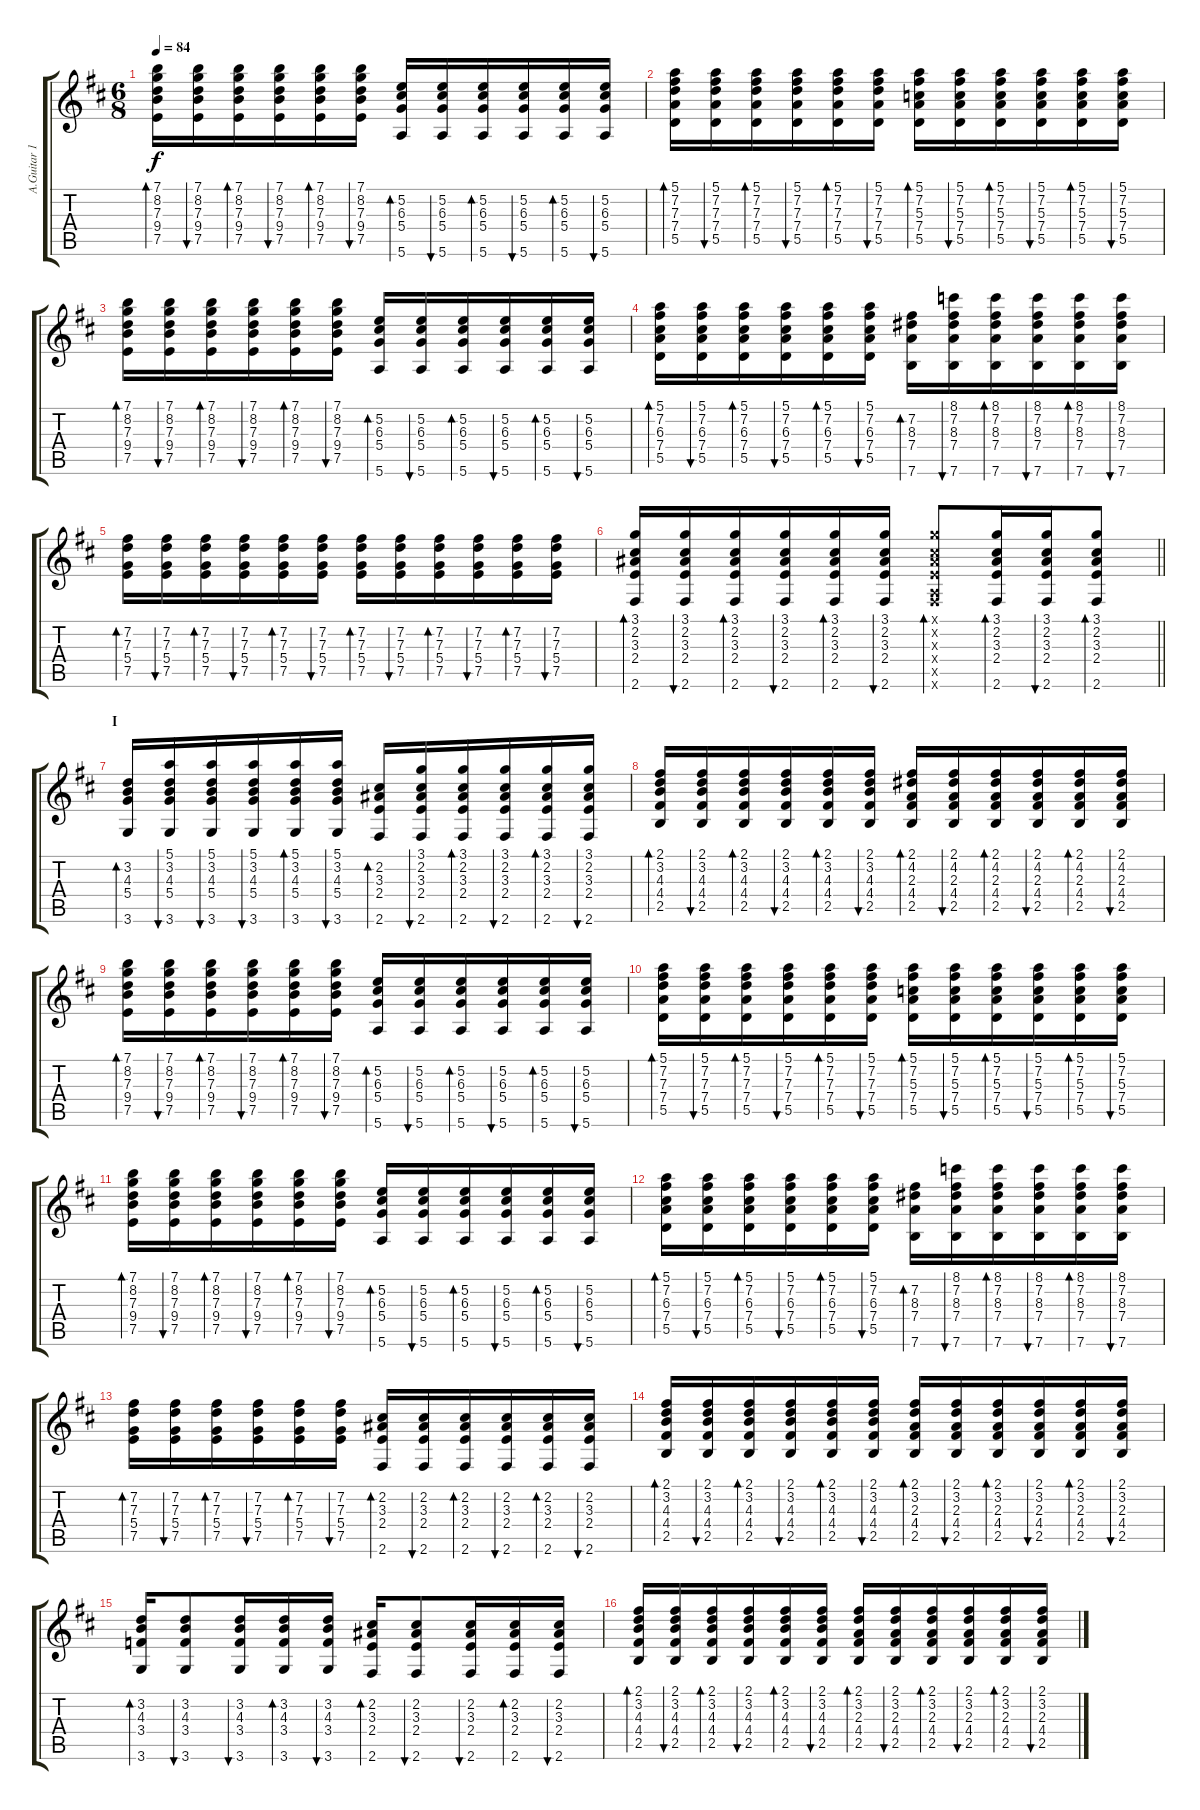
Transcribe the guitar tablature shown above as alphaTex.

\track ("A.Guitar 1" "A.Guitar 1") {instrument acousticguitarsteel}
\staff {score tabs}
\tuning (E4 B3 G3 D3 A2 E2) {hide}
\ts (6 8)
\tempo 84
\clef g2
\ks d
(7.1 8.2 7.3 9.4 7.5).16{bd 30 dy f} (7.1 8.2 7.3 9.4 7.5).16{bu 30} (7.1 8.2 7.3 9.4 7.5).16{bd 30} (7.1 8.2 7.3 9.4 7.5).16{bu 30} (7.1 8.2 7.3 9.4 7.5).16{bd 30} (7.1 8.2 7.3 9.4 7.5).16{bu 30} (5.2 6.3 5.4 5.6).16{bd 30} (5.2 6.3 5.4 5.6).16{bu 30} (5.2 6.3 5.4 5.6).16{bd 30} (5.2 6.3 5.4 5.6).16{bu 30} (5.2 6.3 5.4 5.6).16{bd 30} (5.2 6.3 5.4 5.6).16{bu 30} |
(5.1 7.2 7.3 7.4 5.5).16{bd 30} (5.1 7.2 7.3 7.4 5.5).16{bu 30} (5.1 7.2 7.3 7.4 5.5).16{bd 30} (5.1 7.2 7.3 7.4 5.5).16{bu 30} (5.1 7.2 7.3 7.4 5.5).16{bd 30} (5.1 7.2 7.3 7.4 5.5).16{bu 30} (5.1 7.2 5.3 7.4 5.5).16{bd 30} (5.1 7.2 5.3 7.4 5.5).16{bu 30} (5.1 7.2 5.3 7.4 5.5).16{bd 30} (5.1 7.2 5.3 7.4 5.5).16{bu 30} (5.1 7.2 5.3 7.4 5.5).16{bd 30} (5.1 7.2 5.3 7.4 5.5).16{bu 30} |
(7.1 8.2 7.3 9.4 7.5).16{bd 30} (7.1 8.2 7.3 9.4 7.5).16{bu 30} (7.1 8.2 7.3 9.4 7.5).16{bd 30} (7.1 8.2 7.3 9.4 7.5).16{bu 30} (7.1 8.2 7.3 9.4 7.5).16{bd 30} (7.1 8.2 7.3 9.4 7.5).16{bu 30} (5.2 6.3 5.4 5.6).16{bd 30} (5.2 6.3 5.4 5.6).16{bu 30} (5.2 6.3 5.4 5.6).16{bd 30} (5.2 6.3 5.4 5.6).16{bu 30} (5.2 6.3 5.4 5.6).16{bd 30} (5.2 6.3 5.4 5.6).16{bu 30} |
(5.1 7.2 6.3 7.4 5.5).16{bd 30} (5.1 7.2 6.3 7.4 5.5).16{bu 30} (5.1 7.2 6.3 7.4 5.5).16{bd 30} (5.1 7.2 6.3 7.4 5.5).16{bu 30} (5.1 7.2 6.3 7.4 5.5).16{bd 30} (5.1 7.2 6.3 7.4 5.5).16{bu 30} (7.2 8.3 7.4 7.6).16{bd 30} (8.1 7.2 8.3 7.4 7.6).16{bu 30} (8.1 7.2 8.3 7.4 7.6).16{bd 30} (8.1 7.2 8.3 7.4 7.6).16{bu 30} (8.1 7.2 8.3 7.4 7.6).16{bd 30} (8.1 7.2 8.3 7.4 7.6).16{bu 30} |
(7.2 7.3 5.4 7.5).16{bd 30} (7.2 7.3 5.4 7.5).16{bu 30} (7.2 7.3 5.4 7.5).16{bd 30} (7.2 7.3 5.4 7.5).16{bu 30} (7.2 7.3 5.4 7.5).16{bd 30} (7.2 7.3 5.4 7.5).16{bu 30} (7.2 7.3 5.4 7.5).16{bd 30} (7.2 7.3 5.4 7.5).16{bu 30} (7.2 7.3 5.4 7.5).16{bd 30} (7.2 7.3 5.4 7.5).16{bu 30} (7.2 7.3 5.4 7.5).16{bd 30} (7.2 7.3 5.4 7.5).16{bu 30} |
\barLineRight lightlight
(3.1 2.2 3.3 2.4 2.6).16{bd 30 volume 10 instrument acousticguitarsteel} (3.1 2.2 3.3 2.4 2.6).16{bu 30 volume 13} (3.1 2.2 3.3 2.4 2.6).16{bd 30} (3.1 2.2 3.3 2.4 2.6).16{bu 30} (3.1 2.2 3.3 2.4 2.6).16{bd 30} (3.1 2.2 3.3 2.4 2.6).16{bu 30} (3.1{x} 2.2{x} 3.3{x} 2.4{x} 0.5{x} 2.6{x}).8{bd 120} (3.1 2.2 3.3 2.4 2.6).16{bd 60} (3.1 2.2 3.3 2.4 2.6).16{bu 30} (3.1 2.2 3.3 2.4 2.6).8{bd 30} |
\section ("" "I")
(3.2 4.3 5.4 3.6).16{bd 30} (5.1 3.2 4.3 5.4 3.6).16{bu 30} (5.1 3.2 4.3 5.4 3.6).16{bu 30} (5.1 3.2 4.3 5.4 3.6).16{bu 30} (5.1 3.2 4.3 5.4 3.6).16{bd 30} (5.1 3.2 4.3 5.4 3.6).16{bu 30} (2.2 3.3 2.4 2.6).16{bd 30} (3.1 2.2 3.3 2.4 2.6).16{bu 30} (3.1 2.2 3.3 2.4 2.6).16{bd 30} (3.1 2.2 3.3 2.4 2.6).16{bu 30} (3.1 2.2 3.3 2.4 2.6).16{bd 30} (3.1 2.2 3.3 2.4 2.6).16{bu 30} |
(2.1 3.2 4.3 4.4 2.5).16{bd 30} (2.1 3.2 4.3 4.4 2.5).16{bu 30} (2.1 3.2 4.3 4.4 2.5).16{bd 30} (2.1 3.2 4.3 4.4 2.5).16{bu 30} (2.1 3.2 4.3 4.4 2.5).16{bd 30} (2.1 3.2 4.3 4.4 2.5).16{bu 30} (2.1 4.2 2.3 4.4 2.5).16{bd 30} (2.1 4.2 2.3 4.4 2.5).16{bu 30} (2.1 4.2 2.3 4.4 2.5).16{bd 30} (2.1 4.2 2.3 4.4 2.5).16{bu 30} (2.1 4.2 2.3 4.4 2.5).16{bd 30} (2.1 4.2 2.3 4.4 2.5).16{bu 30} |
(7.1 8.2 7.3 9.4 7.5).16{bd 30} (7.1 8.2 7.3 9.4 7.5).16{bu 30} (7.1 8.2 7.3 9.4 7.5).16{bd 30} (7.1 8.2 7.3 9.4 7.5).16{bu 30} (7.1 8.2 7.3 9.4 7.5).16{bd 30} (7.1 8.2 7.3 9.4 7.5).16{bu 30} (5.2 6.3 5.4 5.6).16{bd 30} (5.2 6.3 5.4 5.6).16{bu 30} (5.2 6.3 5.4 5.6).16{bd 30} (5.2 6.3 5.4 5.6).16{bu 30} (5.2 6.3 5.4 5.6).16{bd 30} (5.2 6.3 5.4 5.6).16{bu 30} |
(5.1 7.2 7.3 7.4 5.5).16{bd 30} (5.1 7.2 7.3 7.4 5.5).16{bu 30} (5.1 7.2 7.3 7.4 5.5).16{bd 30} (5.1 7.2 7.3 7.4 5.5).16{bu 30} (5.1 7.2 7.3 7.4 5.5).16{bd 30} (5.1 7.2 7.3 7.4 5.5).16{bu 30} (5.1 7.2 5.3 7.4 5.5).16{bd 30} (5.1 7.2 5.3 7.4 5.5).16{bu 30} (5.1 7.2 5.3 7.4 5.5).16{bd 30} (5.1 7.2 5.3 7.4 5.5).16{bu 30} (5.1 7.2 5.3 7.4 5.5).16{bd 30} (5.1 7.2 5.3 7.4 5.5).16{bu 30} |
(7.1 8.2 7.3 9.4 7.5).16{bd 30} (7.1 8.2 7.3 9.4 7.5).16{bu 30} (7.1 8.2 7.3 9.4 7.5).16{bd 30} (7.1 8.2 7.3 9.4 7.5).16{bu 30} (7.1 8.2 7.3 9.4 7.5).16{bd 30} (7.1 8.2 7.3 9.4 7.5).16{bu 30} (5.2 6.3 5.4 5.6).16{bd 30} (5.2 6.3 5.4 5.6).16{bu 30} (5.2 6.3 5.4 5.6).16{bd 30} (5.2 6.3 5.4 5.6).16{bu 30} (5.2 6.3 5.4 5.6).16{bd 30} (5.2 6.3 5.4 5.6).16{bu 30} |
(5.1 7.2 6.3 7.4 5.5).16{bd 30} (5.1 7.2 6.3 7.4 5.5).16{bu 30} (5.1 7.2 6.3 7.4 5.5).16{bd 30} (5.1 7.2 6.3 7.4 5.5).16{bu 30} (5.1 7.2 6.3 7.4 5.5).16{bd 30} (5.1 7.2 6.3 7.4 5.5).16{bu 30} (7.2 8.3 7.4 7.6).16{bd 30} (8.1 7.2 8.3 7.4 7.6).16{bu 30} (8.1 7.2 8.3 7.4 7.6).16{bd 30} (8.1 7.2 8.3 7.4 7.6).16{bu 30} (8.1 7.2 8.3 7.4 7.6).16{bd 30} (8.1 7.2 8.3 7.4 7.6).16{bu 30} |
(7.2 7.3 5.4 7.5).16{bd 30} (7.2 7.3 5.4 7.5).16{bu 30} (7.2 7.3 5.4 7.5).16{bd 30} (7.2 7.3 5.4 7.5).16{bu 30} (7.2 7.3 5.4 7.5).16{bd 30} (7.2 7.3 5.4 7.5).16{bu 30} (2.2 3.3 2.4 2.6).16{bd 30} (2.2 3.3 2.4 2.6).16{bu 30} (2.2 3.3 2.4 2.6).16{bd 30} (2.2 3.3 2.4 2.6).16{bu 30} (2.2 3.3 2.4 2.6).16{bd 30} (2.2 3.3 2.4 2.6).16{bu 30} |
(2.1 3.2 4.3 4.4 2.5).16{bd 30} (2.1 3.2 4.3 4.4 2.5).16{bu 30} (2.1 3.2 4.3 4.4 2.5).16{bd 30} (2.1 3.2 4.3 4.4 2.5).16{bu 30} (2.1 3.2 4.3 4.4 2.5).16{bd 30} (2.1 3.2 4.3 4.4 2.5).16{bu 30} (2.1 3.2 2.3 4.4 2.5).16{bd 30} (2.1 3.2 2.3 4.4 2.5).16{bu 30} (2.1 3.2 2.3 4.4 2.5).16{bd 30} (2.1 3.2 2.3 4.4 2.5).16{bu 30} (2.1 3.2 2.3 4.4 2.5).16{bd 30} (2.1 3.2 2.3 4.4 2.5).16{bu 30} |
(3.2 4.3 3.4 3.6).16{bd 30} (3.2 4.3 3.4 3.6).8{bu 30} (3.2 4.3 3.4 3.6).16{bu 30} (3.2 4.3 3.4 3.6).16{bd 30} (3.2 4.3 3.4 3.6).16{bu 30} (2.2 3.3 2.4 2.6).16{bd 30} (2.2 3.3 2.4 2.6).8{bu 30} (2.2 3.3 2.4 2.6).16{bu 30} (2.2 3.3 2.4 2.6).16{bd 30} (2.2 3.3 2.4 2.6).16{bu 30} |
(2.1 3.2 4.3 4.4 2.5).16{bd 30} (2.1 3.2 4.3 4.4 2.5).16{bu 30} (2.1 3.2 4.3 4.4 2.5).16{bd 30} (2.1 3.2 4.3 4.4 2.5).16{bu 30} (2.1 3.2 4.3 4.4 2.5).16{bd 30} (2.1 3.2 4.3 4.4 2.5).16{bu 30} (2.1 3.2 2.3 4.4 2.5).16{bd 30} (2.1 3.2 2.3 4.4 2.5).16{bu 30} (2.1 3.2 2.3 4.4 2.5).16{bd 30} (2.1 3.2 2.3 4.4 2.5).16{bu 30} (2.1 3.2 2.3 4.4 2.5).16{bd 30} (2.1 3.2 2.3 4.4 2.5).16{bu 30}
